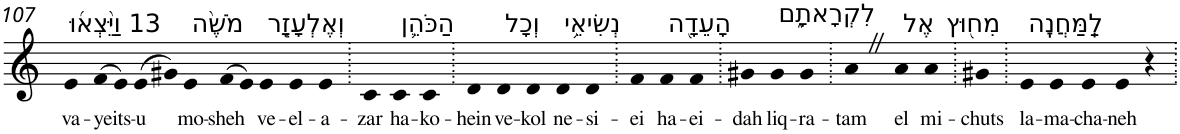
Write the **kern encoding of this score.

**kern	**text
*part1	*part1
*staff1	*staff1
*I"Piano	*
*I'Pno	*
!!LO:PB:g=z
*clefG2	*
*k[]	*
=107	=107
!LO:TX:a:t=13 וַיֵּ֨צְא֜וּ	!
!	!LO:LY:b
4e	va-
!	!LO:LY:b
(>8f	-yeits-
8e)	.
!	!LO:LY:b
(>8e	-u
8g#X)	.
!LO:TX:a:t=מֹשֶׁ֨ה	!
!	!LO:LY:b
4e	mo-
!	!LO:LY:b
(>8f	-sheh
8e)	.
!LO:TX:a:t=וְאֶלְעָזָ֧ר	!
!	!LO:LY:b
4e	ve-
!	!LO:LY:b
4e	-el-
!	!LO:LY:b
4e	-a-
=108.	=108.
!	!LO:LY:b
4c	-zar
!LO:TX:a:t=הַכֹּהֵ֛ן	!
!	!LO:LY:b
4c	ha-
!	!LO:LY:b
4c	-ko-
=109.	=109.
!	!LO:LY:b
4d	-hein
!LO:TX:a:t=וְכָל	!
!	!LO:LY:b
4d	ve-
!	!LO:LY:b
4d	-kol
!LO:TX:a:t=נְשִׂיאֵ֥י	!
!	!LO:LY:b
4d	ne-
!	!LO:LY:b
4d	-si-
=110.	=110.
!	!LO:LY:b
4f	-ei
!LO:TX:a:t=הָעֵדָ֖ה	!
!	!LO:LY:b
4f	ha-
!	!LO:LY:b
4f	-ei-
=111.	=111.
!	!LO:LY:b
4g#X	-dah
!LO:TX:a:t=לִקְרָאתָ֑ם	!
!	!LO:LY:b
4g#	liq-
!	!LO:LY:b
4g#	-ra-
=112.	=112.
!	!LO:LY:b
4aZ	-tam
!LO:TX:a:t=אֶל	!
!	!LO:LY:b
4a	el
!LO:TX:a:t=מִח֖וּץ	!
!	!LO:LY:b
4a	mi-
=113.	=113.
!	!LO:LY:b
4g#X	-chuts
=114.	=114.
!LO:TX:a:t=לַֽמַּחֲנֶֽה	!
!	!LO:LY:b
4e	la-
!	!LO:LY:b
4e	-ma-
!	!LO:LY:b
4e	-cha-
!	!LO:LY:b
4e	-neh
4r	.
=.	=.
*-	*-
